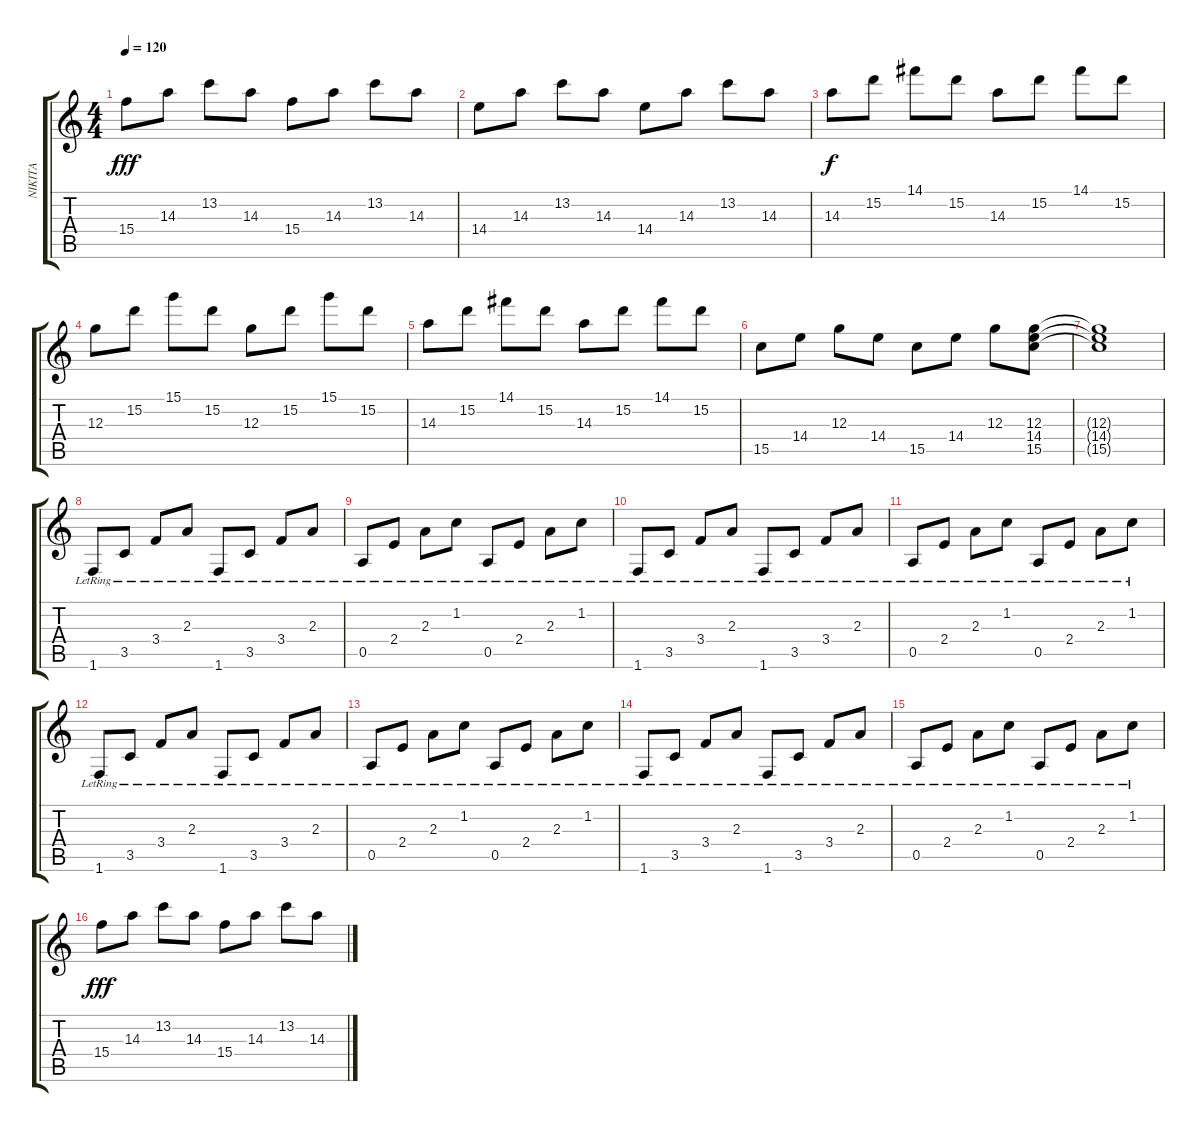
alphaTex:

\track ("NIKITA" "NIKITA") {instrument electricguitarjazz}
\staff {score tabs}
\tuning (E4 B3 G3 D3 A2 E2) {hide}
\ts (4 4)
\tempo 120
\clef g2
\ks c
15.4.8{dy fff instrument distortionguitar} 14.3.8 13.2.8 14.3.8 15.4.8 14.3.8 13.2.8 14.3.8 |
14.4.8 14.3.8 13.2.8 14.3.8 14.4.8 14.3.8 13.2.8 14.3.8 |
14.3.8{dy f} 15.2.8 14.1.8 15.2.8 14.3.8 15.2.8 14.1.8 15.2.8 |
12.3.8 15.2.8 15.1.8 15.2.8 12.3.8 15.2.8 15.1.8 15.2.8 |
14.3.8 15.2.8 14.1.8 15.2.8 14.3.8 15.2.8 14.1.8 15.2.8 |
15.5.8 14.4.8 12.3.8 14.4.8 15.5.8 14.4.8 12.3.8 (12.3 14.4 15.5).8 |
(12.3{t} 14.4{t} 15.5{t}).1 |
1.6{lr}.8{instrument electricguitarjazz} 3.5{lr}.8 3.4{lr}.8 2.3{lr}.8 1.6{lr}.8 3.5{lr}.8 3.4{lr}.8 2.3{lr}.8 |
0.5{lr}.8 2.4{lr}.8 2.3{lr}.8 1.2{lr}.8 0.5{lr}.8 2.4{lr}.8 2.3{lr}.8 1.2{lr}.8 |
1.6{lr}.8 3.5{lr}.8 3.4{lr}.8 2.3{lr}.8 1.6{lr}.8 3.5{lr}.8 3.4{lr}.8 2.3{lr}.8 |
0.5{lr}.8 2.4{lr}.8 2.3{lr}.8 1.2{lr}.8 0.5{lr}.8 2.4{lr}.8 2.3{lr}.8 1.2{lr}.8 |
1.6{lr}.8 3.5{lr}.8 3.4{lr}.8 2.3{lr}.8 1.6{lr}.8 3.5{lr}.8 3.4{lr}.8 2.3{lr}.8 |
0.5{lr}.8 2.4{lr}.8 2.3{lr}.8 1.2{lr}.8 0.5{lr}.8 2.4{lr}.8 2.3{lr}.8 1.2{lr}.8 |
1.6{lr}.8 3.5{lr}.8 3.4{lr}.8 2.3{lr}.8 1.6{lr}.8 3.5{lr}.8 3.4{lr}.8 2.3{lr}.8 |
0.5{lr}.8 2.4{lr}.8 2.3{lr}.8 1.2{lr}.8 0.5{lr}.8 2.4{lr}.8 2.3{lr}.8 1.2{lr}.8 |
15.4.8{dy fff instrument distortionguitar} 14.3.8 13.2.8 14.3.8 15.4.8 14.3.8 13.2.8 14.3.8
